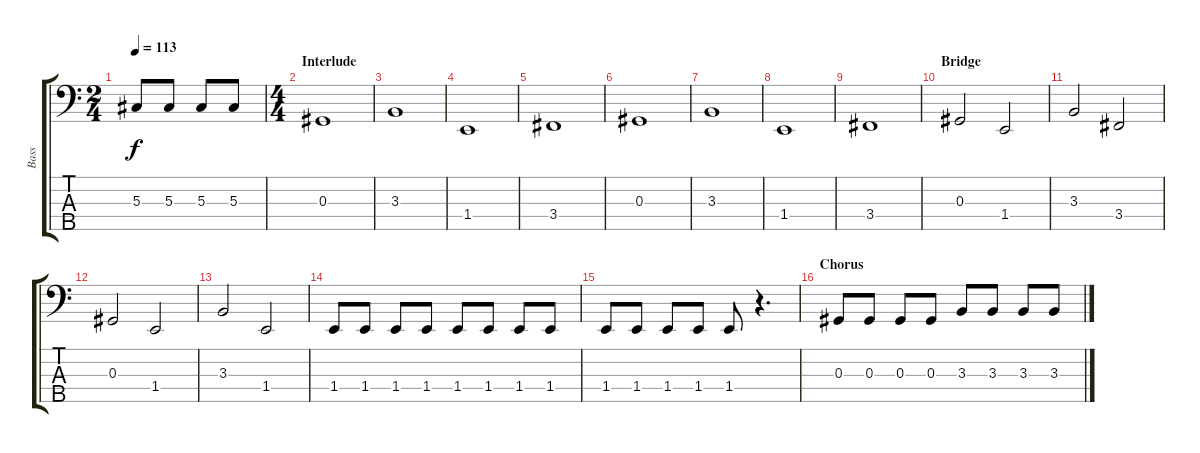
\track ("Bass" "Bass") {instrument electricbassfinger}
\staff {score tabs}
\tuning (Gb2 Db2 Ab1 Eb1 Bb0) {hide}
\ts (2 4)
\tempo 113
\clef f4
\ks c
5.3.8{dy f} 5.3.8 5.3.8 5.3.8 |
\ts (4 4)
\section ("" "Interlude")
0.3.1 |
3.3.1 |
1.4.1 |
3.4.1 |
0.3.1 |
3.3.1 |
1.4.1 |
3.4.1 |
\section ("" "Bridge")
0.3.2 1.4.2 |
3.3.2 3.4.2 |
0.3.2 1.4.2 |
3.3.2 1.4.2 |
1.4.8 1.4.8 1.4.8 1.4.8 1.4.8 1.4.8 1.4.8 1.4.8 |
1.4.8 1.4.8 1.4.8 1.4.8 1.4.8 r.4{d} |
\section ("" "Chorus")
0.3.8 0.3.8 0.3.8 0.3.8 3.3.8 3.3.8 3.3.8 3.3.8
